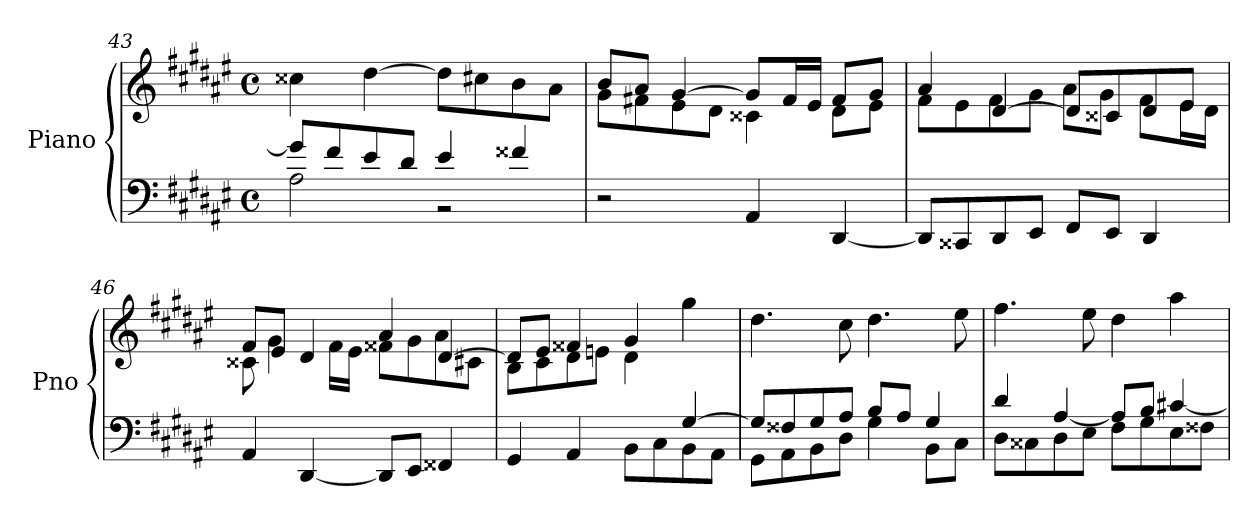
**kern	**kern
*part1	*part1
*staff2	*staff1
*I"Piano	*
*I'Pno	*
*clefF4	*clefG2
*k[f#c#g#d#a#e#]	*k[f#c#g#d#a#e#]
*M4/4	*M4/4
*met(c)	*met(c)
=43	=43
*^	*
8g#/L]	2A#\	4cc##X\
8f#/	.	.
8e#/	.	[4dd#\
8d#/J	.	.
4e#/	2r	8dd#\L]
.	.	8cc#X\
4f##X/	.	8b\
.	.	8a#\J
*v	*v	*
!!LO:PB:g=z
=44	=44
*	*^
2r	8b/L	8g#\L
.	8a#/J	8f#X\
.	[4g#/	8e#\
.	.	8d#\J
4AA#/	8g#/L]	4c##X\
.	16f#/L	.
.	16e#/JJ	.
[4DD#/	8f#/L	8d#\L
.	8g#/J	8e#\J
=45	=45	=45
8DD#/L]	4a#/	8f#\L
8CC##X/	.	8e#\
8DD#/	[4d#/	8f#\
8EE#/J	.	8g#\J
8FF#/L	8d#/L]	8a#\L
8EE#/J	8c##X/	8g#\J
4DD#/	8d#/	8f#\L
.	8e#/J	16e#\L
.	.	16d#\JJ
=46	=46	=46
4AA#/	8f#/L	8c##X\
.	8e#/J	4g#\
[4DD#/	4d#/	.
.	.	16f#\LL
.	.	16e#\JJ
8DD#/L]	4a#/	8f##X\L
8EE#/J	.	8g#\
4FF##X/	[4d#/	8a#\
.	.	8c#X\J
!!LO:LB:g=z	!!
=47	=47	=47
*^	*	*
2.ryy	4GG#/	8d#/L]	8B\L
.	.	8e#/J	8c#\
.	4AA#/	4f##X/	8d#\
.	.	.	8en\J
.	8BB\L	4g#/	4d#\
.	8C#\	.	.
[4G#/	8BB\	4gg#\	4ryy
.	8AA#\J	.	.
*	*	*v	*v
=48	=48	=48
8G#/L]	8GG#\L	4.dd#\
8F##X/	8AA#\	.
8G#/	8BB\	.
8A#/J	8D#\J	8cc#\
8B/L	4G#\	4.dd#\
8A#/J	.	.
4G#/	8BB\L	.
.	8C#\J	8ee#\
=49	=49	=49
8D#\L	4d#/	4.ff#\
8C##X\	.	.
8D#\	[4A#/	.
8E#\J	.	8ee#\
8F#\L	8A#/L]	4dd#\
8G#\	8B/J	.
8E#\	[4c#X/	4aa#\
8F##X\J	.	.
*v	*v	*
=	=
*-	*-
